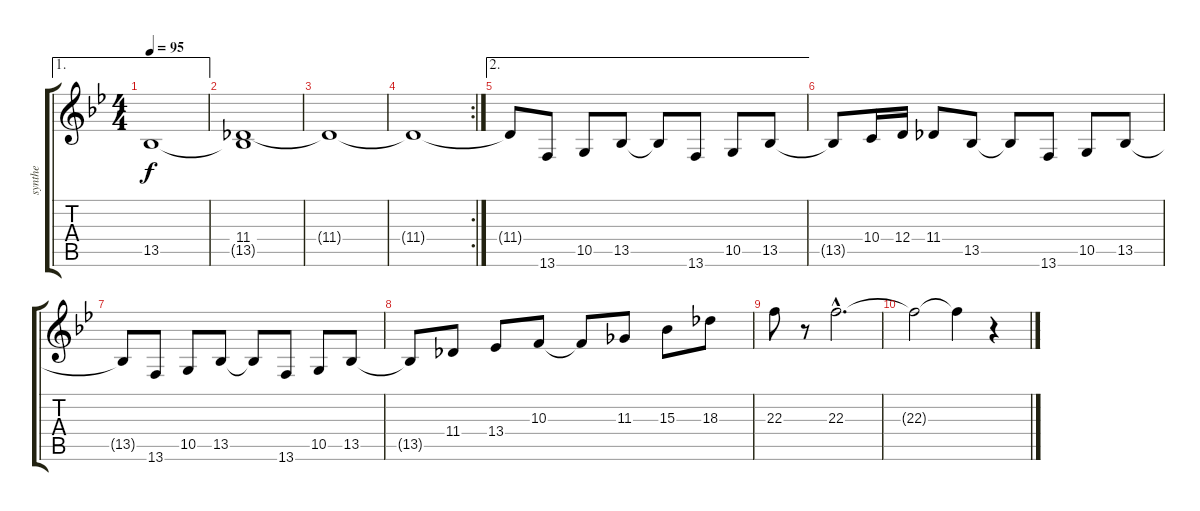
\track ("synthe" "synthe") {instrument synthstrings1}
\staff {score tabs}
\tuning (E4 B3 G3 D3 A2 E2) {hide}
\ae 1
\ts (4 4)
\tempo 95
\clef g2
\ks bb
13.5{t}.1{dy f} |
(11.4{t} 13.5{t}).1 |
11.4{t}.1 |
\rc 2
11.4{t}.1 |
\ae 2
11.4{t}.8 13.6.8 10.5.8 13.5.8 13.5{t}.8 13.6.8 10.5.8 13.5.8 |
13.5{t}.8 10.4.16 12.4.16 11.4.8 13.5.8 13.5{t}.8 13.6.8 10.5.8 13.5.8 |
13.5{t}.8 13.6.8 10.5.8 13.5.8 13.5{t}.8 13.6.8 10.5.8 13.5.8 |
13.5{t}.8 11.4.8 13.4.8 10.3.8 10.3{t}.8 11.3.8 15.3.8 18.3.8 |
22.3.8 r.8 22.3{hac}.2{d} |
22.3{t}.2 22.3{t}.4 r.4
